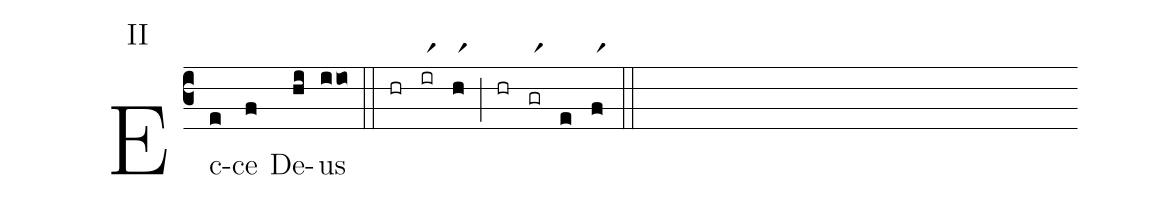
annotation: II;
%%
(c3)Ec(e)ce(f) De(hi)us(iioo) (::) (hr)(irr1)(hr1)(;)(hr)(grr1)(e)(fr1)(::)
